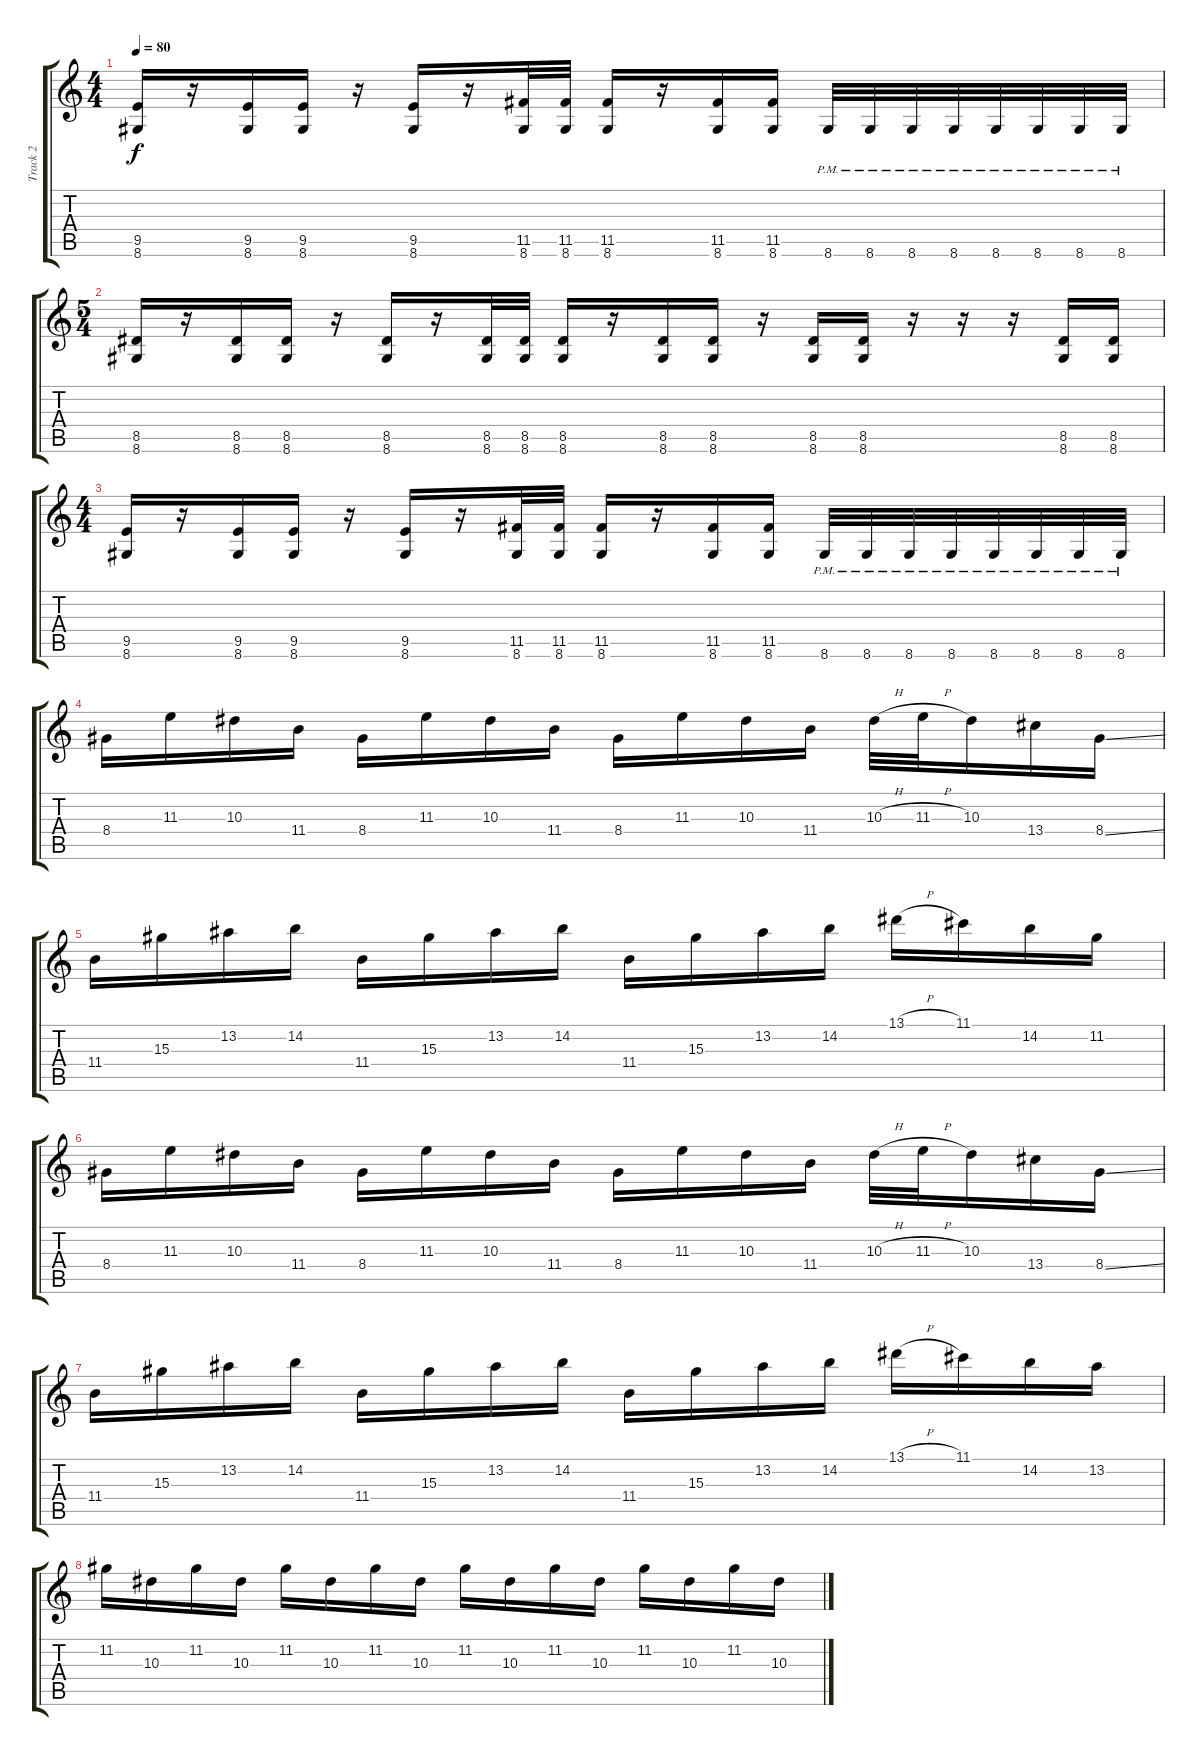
\track ("Track 2" "Track 2") {instrument distortionguitar}
\staff {score tabs}
\tuning (D4 A3 F3 C3 G2 C2) {hide}
\ts (4 4)
\tempo 80
\clef g2
\ks c
(9.5 8.6).16{dy f} r.16 (9.5 8.6).16 (9.5 8.6).16 r.16 (9.5 8.6).16 r.16 (11.5 8.6).32 (11.5 8.6).32 (11.5 8.6).16 r.16 (11.5 8.6).16 (11.5 8.6).16 8.6{pm}.32 8.6{pm}.32 8.6{pm}.32 8.6{pm}.32 8.6{pm}.32 8.6{pm}.32 8.6{pm}.32 8.6{pm}.32 |
\ts (5 4)
(8.5 8.6).16 r.16 (8.5 8.6).16 (8.5 8.6).16 r.16 (8.5 8.6).16 r.16 (8.5 8.6).32 (8.5 8.6).32 (8.5 8.6).16 r.16 (8.5 8.6).16 (8.5 8.6).16 r.16 (8.5 8.6).16 (8.5 8.6).16 r.16 r.16 r.16 (8.5 8.6).16 (8.5 8.6).16 |
\ts (4 4)
(9.5 8.6).16 r.16 (9.5 8.6).16 (9.5 8.6).16 r.16 (9.5 8.6).16 r.16 (11.5 8.6).32 (11.5 8.6).32 (11.5 8.6).16 r.16 (11.5 8.6).16 (11.5 8.6).16 8.6{pm}.32 8.6{pm}.32 8.6{pm}.32 8.6{pm}.32 8.6{pm}.32 8.6{pm}.32 8.6{pm}.32 8.6{pm}.32 |
8.4.16 11.3.16 10.3.16 11.4.16 8.4.16 11.3.16 10.3.16 11.4.16 8.4.16 11.3.16 10.3.16 11.4.16 10.3{h}.32 11.3{h}.32 10.3.16 13.4.16 8.4{ss}.16 |
11.4.16 15.3.16 13.2.16 14.2.16 11.4.16 15.3.16 13.2.16 14.2.16 11.4.16 15.3.16 13.2.16 14.2.16 13.1{h}.16 11.1.16 14.2.16 11.2.16 |
8.4.16 11.3.16 10.3.16 11.4.16 8.4.16 11.3.16 10.3.16 11.4.16 8.4.16 11.3.16 10.3.16 11.4.16 10.3{h}.32 11.3{h}.32 10.3.16 13.4.16 8.4{ss}.16 |
11.4.16 15.3.16 13.2.16 14.2.16 11.4.16 15.3.16 13.2.16 14.2.16 11.4.16 15.3.16 13.2.16 14.2.16 13.1{h}.16 11.1.16 14.2.16 13.2.16 |
11.2.16 10.3.16 11.2.16 10.3.16 11.2.16 10.3.16 11.2.16 10.3.16 11.2.16 10.3.16 11.2.16 10.3.16 11.2.16 10.3.16 11.2.16 10.3.16
